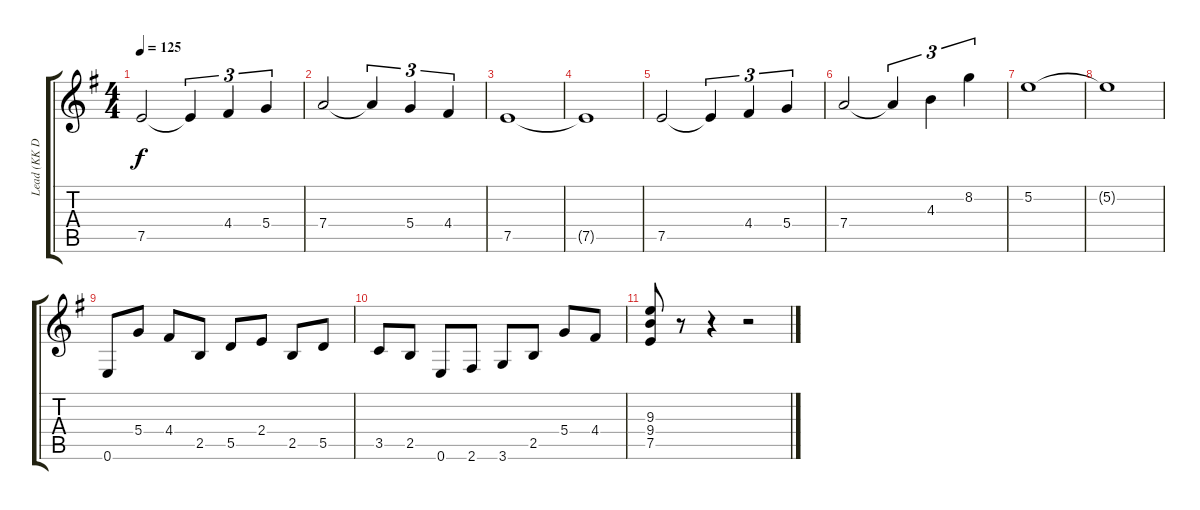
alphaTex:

\track ("Lead (KK Downing)" "Lead (KK D") {instrument distortionguitar}
\staff {score tabs}
\tuning (E4 B3 G3 D3 A2 E2) {hide}
\ts (4 4)
\tempo 125
\clef g2
\ks g
7.5.2{dy f} 7.5{t}.4{tu (3 2)} 4.4.4{tu (3 2)} 5.4.4{tu (3 2)} |
7.4.2 7.4{t}.4{tu (3 2)} 5.4.4{tu (3 2)} 4.4.4{tu (3 2)} |
7.5.1 |
7.5{t}.1 |
7.5.2 7.5{t}.4{tu (3 2)} 4.4.4{tu (3 2)} 5.4.4{tu (3 2)} |
7.4.2 7.4{t}.4{tu (3 2)} 4.3.4{tu (3 2)} 8.2.4{tu (3 2)} |
5.2.1 |
5.2{t}.1 |
0.6.8 5.4.8 4.4.8 2.5.8 5.5.8 2.4.8 2.5.8 5.5.8 |
3.5.8 2.5.8 0.6.8 2.6.8 3.6.8 2.5.8 5.4.8 4.4.8 |
(9.3 9.4 7.5).8 r.8 r.4 r.2
